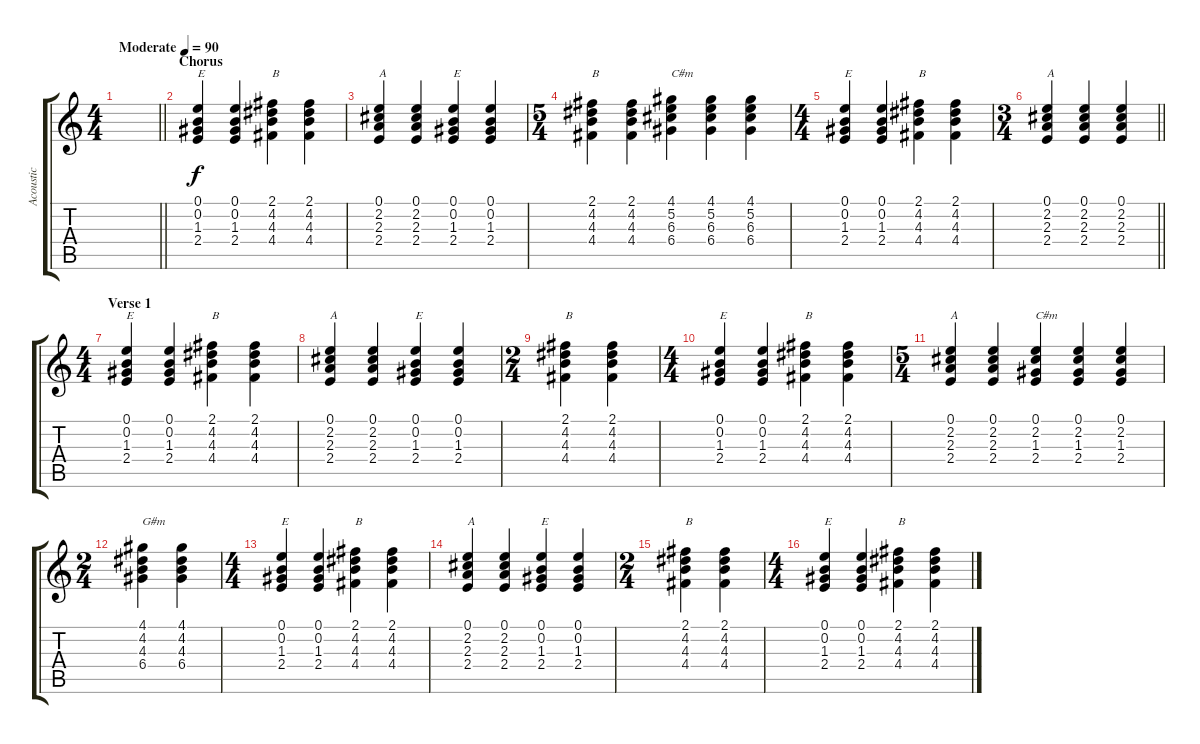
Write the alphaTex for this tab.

\track ("Acoustic" "Acoustic") {instrument acousticguitarsteel}
\staff {score tabs}
\tuning (E4 B3 G3 D3 A2 E2) {hide}
\ts (4 4)
\tempo (90 "Moderate")
\clef g2
\barLineRight lightlight
\ks c
|
\section ("" "Chorus")
(0.1 0.2 1.3 2.4).4{txt "E"} (0.1 0.2 1.3 2.4).4 (2.1 4.2 4.3 4.4).4{txt "B"} (2.1 4.2 4.3 4.4).4 |
(0.1 2.2 2.3 2.4).4{txt "A"} (0.1 2.2 2.3 2.4).4 (0.1 0.2 1.3 2.4).4{txt "E"} (0.1 0.2 1.3 2.4).4 |
\ts (5 4)
(2.1 4.2 4.3 4.4).4{txt "B"} (2.1 4.2 4.3 4.4).4 (4.1 5.2 6.3 6.4).4{txt "C#m"} (4.1 5.2 6.3 6.4).4 (4.1 5.2 6.3 6.4).4 |
\ts (4 4)
(0.1 0.2 1.3 2.4).4{txt "E"} (0.1 0.2 1.3 2.4).4 (2.1 4.2 4.3 4.4).4{txt "B"} (2.1 4.2 4.3 4.4).4 |
\ts (3 4)
\barLineRight lightlight
(0.1 2.2 2.3 2.4).4{txt "A"} (0.1 2.2 2.3 2.4).4 (0.1 2.2 2.3 2.4).4 |
\ts (4 4)
\section ("" "Verse 1")
(0.1 0.2 1.3 2.4).4{txt "E"} (0.1 0.2 1.3 2.4).4 (2.1 4.2 4.3 4.4).4{txt "B"} (2.1 4.2 4.3 4.4).4 |
(0.1 2.2 2.3 2.4).4{txt "A"} (0.1 2.2 2.3 2.4).4 (0.1 0.2 1.3 2.4).4{txt "E"} (0.1 0.2 1.3 2.4).4 |
\ts (2 4)
(2.1 4.2 4.3 4.4).4{txt "B"} (2.1 4.2 4.3 4.4).4 |
\ts (4 4)
(0.1 0.2 1.3 2.4).4{txt "E"} (0.1 0.2 1.3 2.4).4 (2.1 4.2 4.3 4.4).4{txt "B"} (2.1 4.2 4.3 4.4).4 |
\ts (5 4)
(0.1 2.2 2.3 2.4).4{txt "A"} (0.1 2.2 2.3 2.4).4 (0.1 2.2 1.3 2.4).4{txt "C#m"} (0.1 2.2 1.3 2.4).4 (0.1 2.2 1.3 2.4).4 |
\ts (2 4)
(4.1 4.2 4.3 6.4).4{txt "G#m"} (4.1 4.2 4.3 6.4).4 |
\ts (4 4)
(0.1 0.2 1.3 2.4).4{txt "E"} (0.1 0.2 1.3 2.4).4 (2.1 4.2 4.3 4.4).4{txt "B"} (2.1 4.2 4.3 4.4).4 |
(0.1 2.2 2.3 2.4).4{txt "A"} (0.1 2.2 2.3 2.4).4 (0.1 0.2 1.3 2.4).4{txt "E"} (0.1 0.2 1.3 2.4).4 |
\ts (2 4)
(2.1 4.2 4.3 4.4).4{txt "B"} (2.1 4.2 4.3 4.4).4 |
\ts (4 4)
(0.1 0.2 1.3 2.4).4{txt "E"} (0.1 0.2 1.3 2.4).4 (2.1 4.2 4.3 4.4).4{txt "B"} (2.1 4.2 4.3 4.4).4
